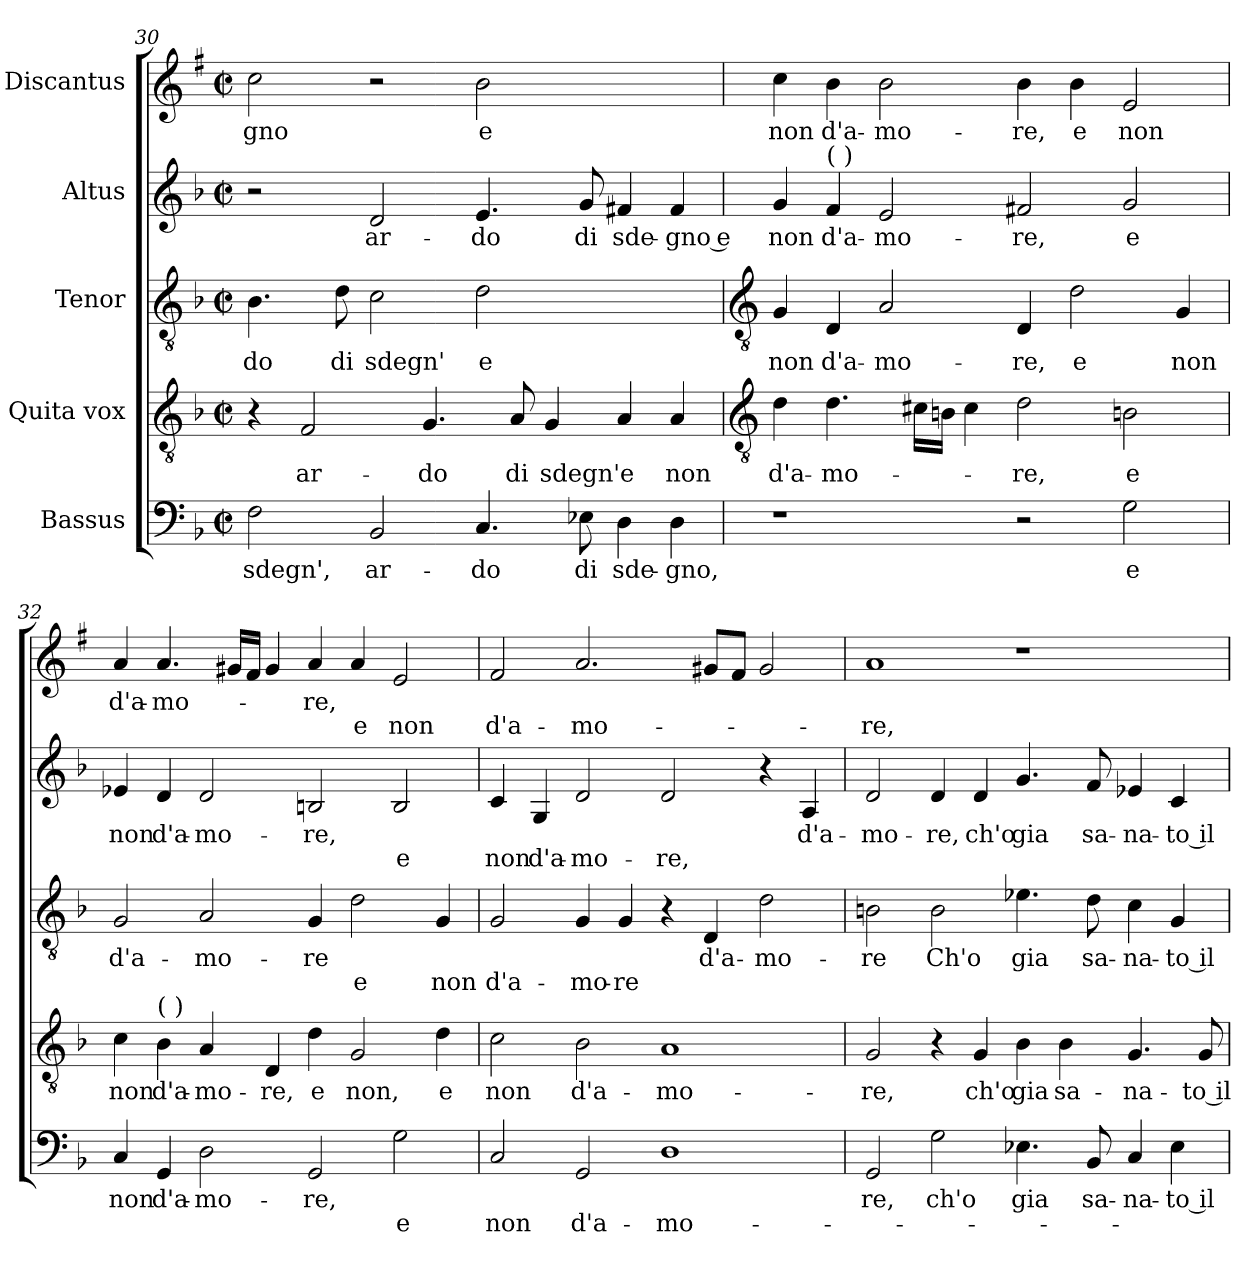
**kern	**text	**text	**kern	**text	**kern	**text	**text	**kern	**text	**text	**kern	**text	**text
*part5	*part5	*part5	*part4	*part4	*part3	*part3	*part3	*part2	*part2	*part2	*part1	*part1	*part1
*staff5	*staff5	*staff5	*staff4	*staff4	*staff3	*staff3	*staff3	*staff2	*staff2	*staff2	*staff1	*staff1	*staff1
*I"Bassus	*	*	*I"Quita vox	*	*I"Tenor	*	*	*I"Altus	*	*	*I"Discantus	*	*
*clefF4	*	*	*clefGv2	*	*clefGv2	*	*	*clefG2	*	*	*clefG2	*	*
*	*	*	*	*	*	*	*	*	*	*	*ITrd1c2	*	*
*k[b-]	*	*	*k[b-]	*	*k[b-]	*	*	*k[b-]	*	*	*k[b-]	*	*
*F:	*	*	*F:	*	*F:	*	*	*F:	*	*	*F:	*	*
*M4/2	*	*	*M4/2	*	*M4/2	*	*	*M4/2	*	*	*M4/2	*	*
*met(c|)	*	*	*met(c|)	*	*met(c|)	*	*	*met(c|)	*	*	*met(c|)	*	*
=30	=30	=30	=30	=30	=30	=30	=30	=30	=30	=30	=30	=30	=30
!	!LO:LY:b	!	!	!	!	!LO:LY:b	!	!	!	!	!	!LO:LY:b	!
2F	sdegn',	.	4r	.	4.B-	-do	.	2r	.	.	2b-	-gno	.
!	!	!	!	!LO:LY:b	!	!	!	!	!	!	!	!	!
.	.	.	2F	ar-	.	.	.	.	.	.	.	.	.
!	!	!	!	!	!	!LO:LY:b	!	!	!	!	!	!	!
.	.	.	.	.	8d	di	.	.	.	.	.	.	.
!	!LO:LY:b	!	!	!	!	!LO:LY:b	!	!	!LO:LY:b	!	!	!	!
2BB-	ar-	.	.	.	2c	sdegn'	.	2d	ar-	.	2r	.	.
!	!	!	!	!LO:LY:b	!	!	!	!	!	!	!	!	!
.	.	.	4.G	-do	.	.	.	.	.	.	.	.	.
!	!LO:LY:b	!	!	!	!	!LO:LY:b	!	!	!LO:LY:b	!	!	!LO:LY:b	!
4.C	-do	.	.	.	2d	e	.	4.e	-do	.	2a	e	.
!	!	!	!	!LO:LY:b	!	!	!	!	!	!	!	!	!
.	.	.	8A	di	.	.	.	.	.	.	.	.	.
!	!	!	!	!LO:LY:b	!	!	!	!	!	!	!	!	!
.	.	.	4G	sdegn'	.	.	.	.	.	.	.	.	.
!	!LO:LY:b	!	!	!	!	!	!	!	!LO:LY:b	!	!	!	!
8E-X	di	.	.	.	.	.	.	8g	di	.	.	.	.
!	!LO:LY:b	!	!	!LO:LY:b	!	!	!	!	!LO:LY:b	!	!	!	!
4D	sde-	.	4A	e	2ryy	.	.	4f#X	sde-	.	2ryy	.	.
!	!LO:LY:b	!	!	!LO:LY:b	!	!	!	!	!LO:LY:b	!	!	!	!
4D	-gno,	.	4A	non	.	.	.	4f#	-gno e	.	.	.	.
!!LO:LB:g=z
=31	=31	=31	=31	=31	=31	=31	=31	=31	=31	=31	=31	=31	=31
*	*	*	*clefGv2	*	*clefGv2	*	*	*	*	*	*	*	*
!	!	!	!	!LO:LY:b	!	!LO:LY:b	!	!	!LO:LY:b	!	!	!LO:LY:b	!
1r	.	.	4d	d'a-	4G	non	.	4g	non	.	4b-	non	.
!	!	!	!	!	!	!	!	!LO:TX:a:t=(  )	!	!	!	!	!
!	!	!	!	!LO:LY:b	!	!LO:LY:b	!	!	!LO:LY:b	!	!	!LO:LY:b	!
.	.	.	4.d	-mo-	4D	d'a-	.	4f	d'a-	.	4a	d'a-	.
!	!	!	!	!	!	!LO:LY:b	!	!	!LO:LY:b	!	!	!LO:LY:b	!
.	.	.	.	.	2A	-mo-	.	2e	-mo-	.	2a	-mo-	.
.	.	.	16c#LL	.	.	.	.	.	.	.	.	.	.
.	.	.	16BJJ	.	.	.	.	.	.	.	.	.	.
.	.	.	4c#	.	.	.	.	.	.	.	.	.	.
!	!	!	!	!LO:LY:b	!	!LO:LY:b	!	!	!LO:LY:b	!	!	!LO:LY:b	!
2r	.	.	2d	-re,	4D	-re,	.	2f#X	-re,	.	4a	-re,	.
!	!	!	!	!	!	!LO:LY:b	!	!	!	!	!	!LO:LY:b	!
.	.	.	.	.	2d	e	.	.	.	.	4a	e	.
!	!LO:LY:b	!	!	!LO:LY:b	!	!	!	!	!LO:LY:b	!	!	!LO:LY:b	!
2G	e	.	2Bn	e	.	.	.	2g	e	.	2d	non	.
!	!	!	!	!	!	!LO:LY:b	!	!	!	!	!	!	!
.	.	.	.	.	4G	non	.	.	.	.	.	.	.
=32	=32	=32	=32	=32	=32	=32	=32	=32	=32	=32	=32	=32	=32
!	!LO:LY:b	!	!	!LO:LY:b	!	!LO:LY:b	!	!	!LO:LY:b	!	!	!LO:LY:b	!
4C	non	.	4c	non	2G	d'a-	.	4e-X	non	.	4g	d'a-	.
!	!	!	!LO:TX:a:t=(  )	!	!	!	!	!	!	!	!	!	!
!	!LO:LY:b	!	!	!LO:LY:b	!	!	!	!	!LO:LY:b	!	!	!LO:LY:b	!
4GG	d'a-	.	4B-	d'a-	.	.	.	4d	d'a-	.	4.g	-mo-	.
!	!LO:LY:b	!	!	!LO:LY:b	!	!LO:LY:b	!	!	!LO:LY:b	!	!	!	!
2D	-mo-	.	4A	-mo-	2A	-mo-	.	2d	-mo-	.	.	.	.
.	.	.	.	.	.	.	.	.	.	.	16f#LL	.	.
.	.	.	.	.	.	.	.	.	.	.	16eJJ	.	.
!	!	!	!	!LO:LY:b	!	!	!	!	!	!	!	!	!
.	.	.	4D	-re,	.	.	.	.	.	.	4f#	.	.
!	!LO:LY:b	!	!	!LO:LY:b	!	!LO:LY:b	!	!	!LO:LY:b	!	!	!LO:LY:b	!
2GG	-re,	.	4d	e	4G	-re	.	2Bn	-re,	.	4g	-re,	.
!	!	!	!	!LO:LY:b	!	!	!LO:LY:b	!	!	!	!	!	!LO:LY:b
.	.	.	2G	non,	2d	.	e	.	.	.	4g	.	e
!	!	!LO:LY:b	!	!	!	!	!	!	!	!LO:LY:b	!	!	!LO:LY:b
2G	.	e	.	.	.	.	.	2B	.	e	2d	.	non
!	!	!	!	!LO:LY:b	!	!	!LO:LY:b	!	!	!	!	!	!
.	.	.	4d	e	4G	.	non	.	.	.	.	.	.
=33	=33	=33	=33	=33	=33	=33	=33	=33	=33	=33	=33	=33	=33
!	!	!LO:LY:b	!	!LO:LY:b	!	!	!LO:LY:b	!	!	!LO:LY:b	!	!	!LO:LY:b
2C	.	non	2c	non	2G	.	d'a-	4c	.	non	2e	.	d'a-
!	!	!	!	!	!	!	!	!	!	!LO:LY:b	!	!	!
.	.	.	.	.	.	.	.	4G	.	d'a-	.	.	.
!	!	!LO:LY:b	!	!LO:LY:b	!	!	!LO:LY:b	!	!	!LO:LY:b	!	!	!LO:LY:b
2GG	.	d'a-	2B-	d'a-	4G	.	-mo-	2d	.	-mo-	2.g	.	-mo-
!	!	!	!	!	!	!	!LO:LY:b	!	!	!	!	!	!
.	.	.	.	.	4G	.	-re	.	.	.	.	.	.
!	!	!LO:LY:b	!	!LO:LY:b	!	!	!	!	!	!LO:LY:b	!	!	!
1D	.	-mo-	1A	-mo-	4r	.	.	2d	.	-re,	.	.	.
!	!	!	!	!	!	!LO:LY:b	!	!	!	!	!	!	!
.	.	.	.	.	4D	d'a-	.	.	.	.	8f#L	.	.
.	.	.	.	.	.	.	.	.	.	.	8eJ	.	.
!	!	!	!	!	!	!LO:LY:b	!	!	!	!	!	!	!
.	.	.	.	.	2d	-mo-	.	4r	.	.	2f#	.	.
!	!	!	!	!	!	!	!	!	!LO:LY:b	!	!	!	!
.	.	.	.	.	.	.	.	4A	d'a-	.	.	.	.
=34	=34	=34	=34	=34	=34	=34	=34	=34	=34	=34	=34	=34	=34
!	!LO:LY:b	!	!	!LO:LY:b	!	!LO:LY:b	!	!	!LO:LY:b	!	!	!	!LO:LY:b
2GG	-re,	.	2G	-re,	2Bn	-re	.	2d	-mo-	.	1g	.	-re,
!	!LO:LY:b	!	!	!	!	!LO:LY:b	!	!	!LO:LY:b	!	!	!	!
2G	ch'o	.	4r	.	2B	Ch'o	.	4d	-re,	.	.	.	.
!	!	!	!	!LO:LY:b	!	!	!	!	!LO:LY:b	!	!	!	!
.	.	.	4G	ch'o	.	.	.	4d	ch'o	.	.	.	.
!	!LO:LY:b	!	!	!LO:LY:b	!	!LO:LY:b	!	!	!LO:LY:b	!	!	!	!
4.E-X	gia	.	4B-	gia	4.e-X	gia	.	4.g	gia	.	1r	.	.
!	!	!	!	!LO:LY:b	!	!	!	!	!	!	!	!	!
.	.	.	4B-	sa-	.	.	.	.	.	.	.	.	.
!	!LO:LY:b	!	!	!	!	!LO:LY:b	!	!	!LO:LY:b	!	!	!	!
8BB-	sa-	.	.	.	8d	sa-	.	8f	sa-	.	.	.	.
!	!LO:LY:b	!	!	!LO:LY:b	!	!LO:LY:b	!	!	!LO:LY:b	!	!	!	!
4C	-na-	.	4.G	-na-	4c	-na-	.	4e-X	-na-	.	.	.	.
!	!LO:LY:b	!	!	!	!	!LO:LY:b	!	!	!LO:LY:b	!	!	!	!
4E-	-to il	.	.	.	4G	-to il	.	4c	-to il	.	.	.	.
!	!	!	!	!LO:LY:b	!	!	!	!	!	!	!	!	!
.	.	.	8G	-to il	.	.	.	.	.	.	.	.	.
=	=	=	=	=	=	=	=	=	=	=	=	=	=
*-	*-	*-	*-	*-	*-	*-	*-	*-	*-	*-	*-	*-	*-
